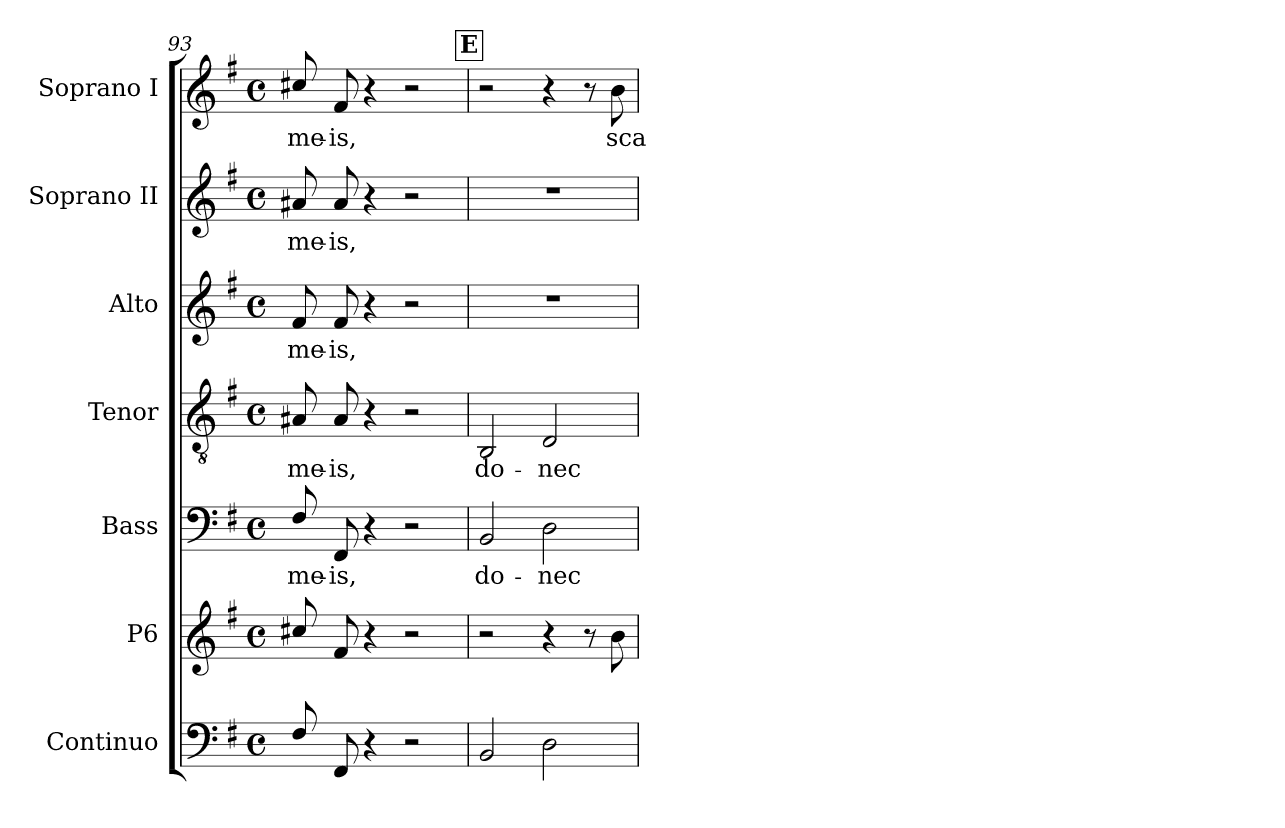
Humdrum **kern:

**kern	**kern	**kern	**text	**kern	**text	**kern	**text	**kern	**text	**kern	**text
*part7	*part6	*part5	*part5	*part4	*part4	*part3	*part3	*part2	*part2	*part1	*part1
*staff7	*staff6	*staff5	*staff5	*staff4	*staff4	*staff3	*staff3	*staff2	*staff2	*staff1	*staff1
*I"Continuo	*I"P6	*I"Bass	*	*I"Tenor	*	*I"Alto	*	*I"Soprano II	*	*I"Soprano I	*
*	*	*I'B.	*	*I'T.	*	*I'A.	*	*I'S.	*	*I'S.	*
!!LO:PB:g=z
*clefF4	*clefG2	*clefF4	*	*clefGv2	*	*clefG2	*	*clefG2	*	*clefG2	*
*	*	*	*	*ITrd7c12	*	*	*	*	*	*	*
*k[f#]	*k[f#]	*k[f#]	*	*k[f#]	*	*k[f#]	*	*k[f#]	*	*k[f#]	*
*G:	*G:	*G:	*	*G:	*	*G:	*	*G:	*	*G:	*
*M4/4	*M4/4	*M4/4	*	*M4/4	*	*M4/4	*	*M4/4	*	*M4/4	*
*met(c)	*met(c)	*met(c)	*	*met(c)	*	*met(c)	*	*met(c)	*	*met(c)	*
=93	=93	=93	=93	=93	=93	=93	=93	=93	=93	=93	=93
!	!	!	!LO:LY:b:color=#000000	!	!	!	!	!	!	!	!
!	!	!	!	!	!LO:LY:b:color=#000000	!	!	!	!	!	!
!	!	!	!	!	!	!	!LO:LY:b:color=#000000	!	!	!	!
!	!	!	!	!	!	!	!	!	!LO:LY:b:color=#000000	!	!
!	!	!	!	!	!	!	!	!	!	!	!LO:LY:b:color=#000000
8F#i/	8cc#Xi/	8F#i/	me-	8AA#Xi/	me-	8f#i/	me-	8a#Xi/	me-	8cc#Xi/	me-
!	!	!	!LO:LY:b:color=#000000	!	!	!	!	!	!	!	!
!	!	!	!	!	!LO:LY:b:color=#000000	!	!	!	!	!	!
!	!	!	!	!	!	!	!LO:LY:b:color=#000000	!	!	!	!
!	!	!	!	!	!	!	!	!	!LO:LY:b:color=#000000	!	!
!	!	!	!	!	!	!	!	!	!	!	!LO:LY:b:color=#000000
8FF#i/	8f#i/	8FF#i/	-is,	8AA#i/	-is,	8f#i/	-is,	8a#i/	-is,	8f#i/	-is,
4r	4r	4r	.	4r	.	4r	.	4r	.	4r	.
2r	2r	2r	.	2r	.	2r	.	2r	.	2r	.
!!LO:REH:place=s1:B:color=#000000:enc=box:fs=13.7126:t=E
=94	=94	=94	=94	=94	=94	=94	=94	=94	=94	=94	=94
!	!	!	!LO:LY:b:color=#000000	!	!	!	!	!	!	!	!
!	!	!	!	!	!LO:LY:b:color=#000000	!	!	!	!	!	!
2BBi/	2r	2BBi/	do-	2BBBi/	do-	1r	.	1r	.	2r	.
!	!	!	!LO:LY:b:color=#000000	!	!	!	!	!	!	!	!
!	!	!	!	!	!LO:LY:b:color=#000000	!	!	!	!	!	!
2Di\	4r	2Di\	-nec	2DDi/	-nec	.	.	.	.	4r	.
.	8r	.	.	.	.	.	.	.	.	8r	.
!	!	!	!	!	!	!	!	!	!	!	!LO:LY:b:color=#000000
.	8bi\	.	.	.	.	.	.	.	.	8bi\	sca-
=	=	=	=	=	=	=	=	=	=	=	=
*-	*-	*-	*-	*-	*-	*-	*-	*-	*-	*-	*-
